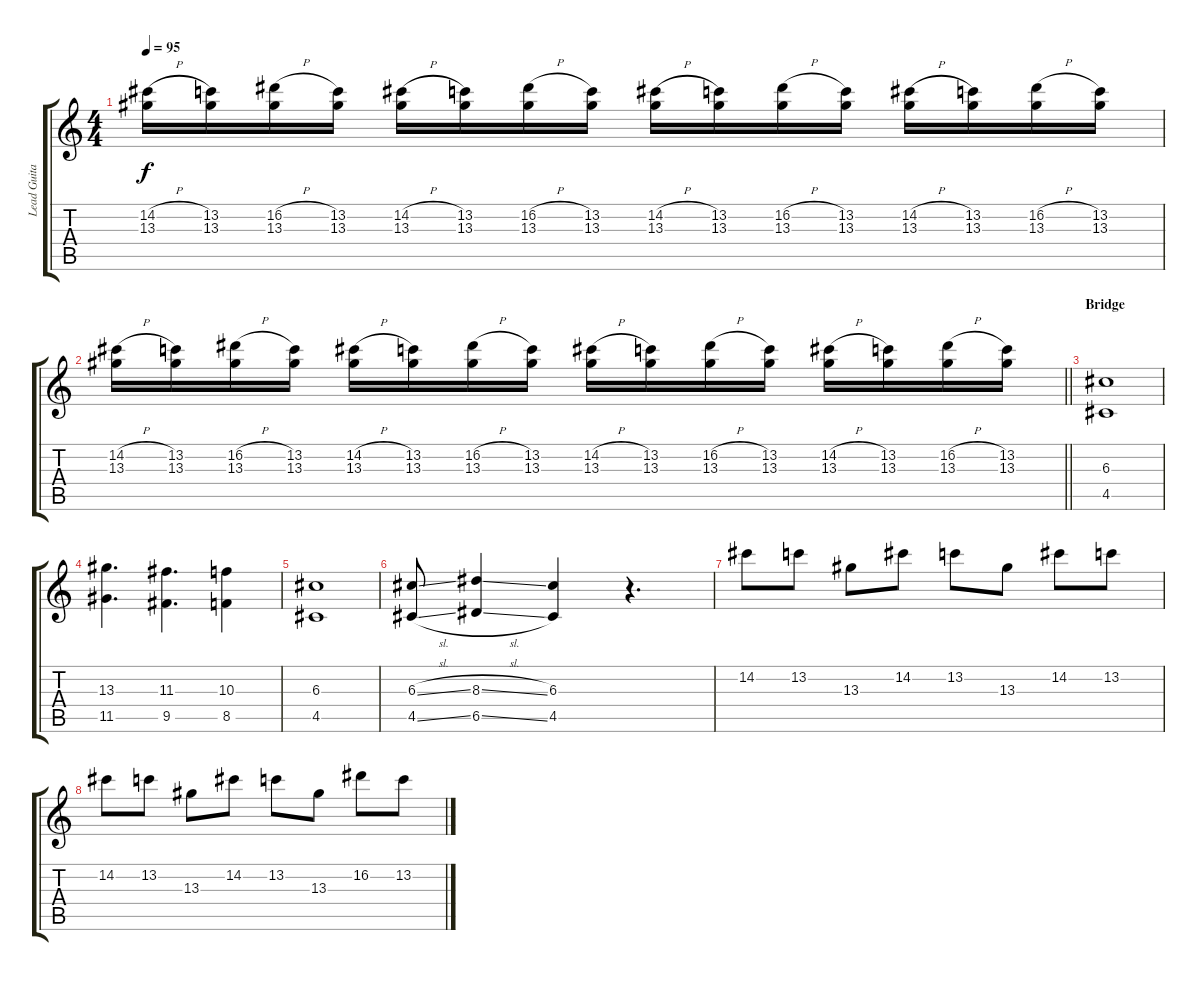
\track ("Lead Guitar" "Lead Guita") {instrument distortionguitar}
\staff {score tabs}
\tuning (E4 B3 G3 D3 A2 E2) {hide}
\ts (4 4)
\tempo 95
\clef g2
\ks c
(14.2{h} 13.3).16{dy f} (13.2 13.3).16 (16.2{h} 13.3).16 (13.2 13.3).16 (14.2{h} 13.3).16 (13.2 13.3).16 (16.2{h} 13.3).16 (13.2 13.3).16 (14.2{h} 13.3).16 (13.2 13.3).16 (16.2{h} 13.3).16 (13.2 13.3).16 (14.2{h} 13.3).16 (13.2 13.3).16 (16.2{h} 13.3).16 (13.2 13.3).16 |
\barLineRight lightlight
(14.2{h} 13.3).16 (13.2 13.3).16 (16.2{h} 13.3).16 (13.2 13.3).16 (14.2{h} 13.3).16 (13.2 13.3).16 (16.2{h} 13.3).16 (13.2 13.3).16 (14.2{h} 13.3).16 (13.2 13.3).16 (16.2{h} 13.3).16 (13.2 13.3).16 (14.2{h} 13.3).16 (13.2 13.3).16 (16.2{h} 13.3).16 (13.2 13.3).16 |
\section ("" "Bridge")
(6.3 4.5).1 |
(13.3 11.5).4{d} (11.3 9.5).4{d} (10.3 8.5).4 |
(6.3 4.5).1 |
(6.3{sl} 4.5{sl}).8 (8.3{sl} 6.5{sl}).4 (6.3 4.5).4 r.4{d} |
14.2.8 13.2.8 13.3.8 14.2.8 13.2.8 13.3.8 14.2.8 13.2.8 |
14.2.8 13.2.8 13.3.8 14.2.8 13.2.8 13.3.8 16.2.8 13.2.8
